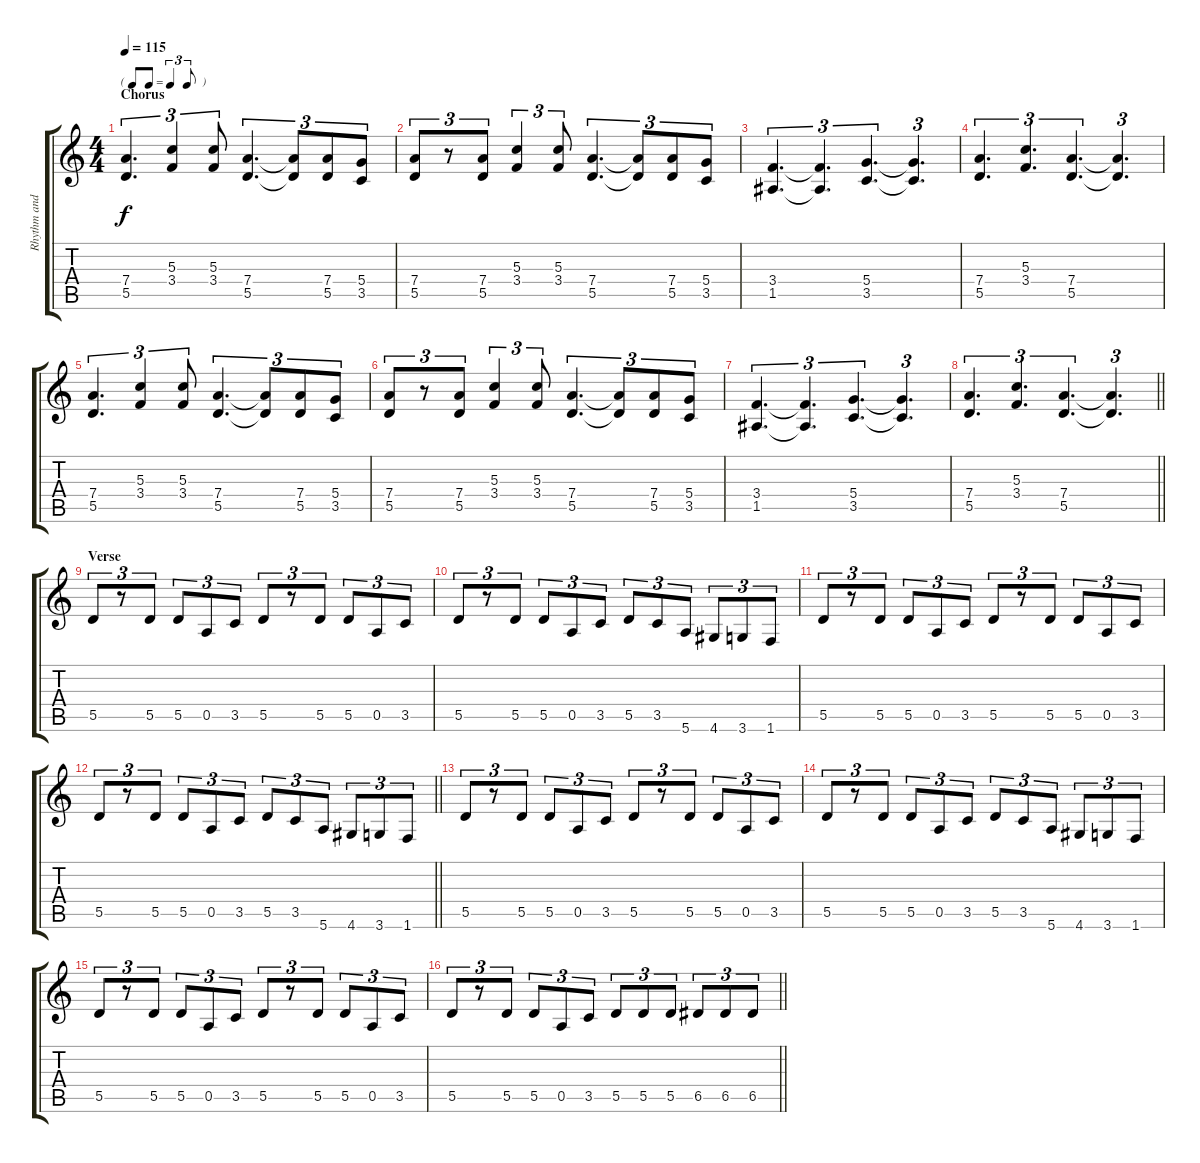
\track ("Rhythm and Lead guitar" "Rhythm and") {instrument overdrivenguitar}
\staff {score tabs}
\tuning (E4 B3 G3 D3 A2 E2) {hide}
\ts (4 4)
\tf triplet8th
\section ("" "Chorus")
\tempo 115
\clef g2
\ks c
(7.4 5.5).4{d tu (3 2) dy f} (5.3 3.4).4{tu (3 2)} (5.3 3.4).8{tu (3 2)} (7.4 5.5).4{d tu (3 2)} (7.4{t} 5.5{t}).8{tu (3 2)} (7.4 5.5).8{tu (3 2)} (5.4 3.5).8{tu (3 2)} |
(7.4 5.5).8{tu (3 2)} r.8{tu (3 2)} (7.4 5.5).8{tu (3 2)} (5.3 3.4).4{tu (3 2)} (5.3 3.4).8{tu (3 2)} (7.4 5.5).4{d tu (3 2)} (7.4{t} 5.5{t}).8{tu (3 2)} (7.4 5.5).8{tu (3 2)} (5.4 3.5).8{tu (3 2)} |
(3.4 1.5).4{d tu (3 2)} (3.4{t} 1.5{t}).4{d tu (3 2)} (5.4 3.5).4{d tu (3 2)} (5.4{t} 3.5{t}).4{d tu (3 2)} |
(7.4 5.5).4{d tu (3 2)} (5.3 3.4).4{d tu (3 2)} (7.4 5.5).4{d tu (3 2)} (7.4{t} 5.5{t}).4{d tu (3 2)} |
(7.4 5.5).4{d tu (3 2)} (5.3 3.4).4{tu (3 2)} (5.3 3.4).8{tu (3 2)} (7.4 5.5).4{d tu (3 2)} (7.4{t} 5.5{t}).8{tu (3 2)} (7.4 5.5).8{tu (3 2)} (5.4 3.5).8{tu (3 2)} |
(7.4 5.5).8{tu (3 2)} r.8{tu (3 2)} (7.4 5.5).8{tu (3 2)} (5.3 3.4).4{tu (3 2)} (5.3 3.4).8{tu (3 2)} (7.4 5.5).4{d tu (3 2)} (7.4{t} 5.5{t}).8{tu (3 2)} (7.4 5.5).8{tu (3 2)} (5.4 3.5).8{tu (3 2)} |
(3.4 1.5).4{d tu (3 2)} (3.4{t} 1.5{t}).4{d tu (3 2)} (5.4 3.5).4{d tu (3 2)} (5.4{t} 3.5{t}).4{d tu (3 2)} |
\barLineRight lightlight
(7.4 5.5).4{d tu (3 2)} (5.3 3.4).4{d tu (3 2)} (7.4 5.5).4{d tu (3 2)} (7.4{t} 5.5{t}).4{d tu (3 2)} |
\section ("" "Verse")
5.5.8{tu (3 2)} r.8{tu (3 2)} 5.5.8{tu (3 2)} 5.5.8{tu (3 2)} 0.5.8{tu (3 2)} 3.5.8{tu (3 2)} 5.5.8{tu (3 2)} r.8{tu (3 2)} 5.5.8{tu (3 2)} 5.5.8{tu (3 2)} 0.5.8{tu (3 2)} 3.5.8{tu (3 2)} |
5.5.8{tu (3 2)} r.8{tu (3 2)} 5.5.8{tu (3 2)} 5.5.8{tu (3 2)} 0.5.8{tu (3 2)} 3.5.8{tu (3 2)} 5.5.8{tu (3 2)} 3.5.8{tu (3 2)} 5.6.8{tu (3 2)} 4.6.8{tu (3 2)} 3.6.8{tu (3 2)} 1.6.8{tu (3 2)} |
5.5.8{tu (3 2)} r.8{tu (3 2)} 5.5.8{tu (3 2)} 5.5.8{tu (3 2)} 0.5.8{tu (3 2)} 3.5.8{tu (3 2)} 5.5.8{tu (3 2)} r.8{tu (3 2)} 5.5.8{tu (3 2)} 5.5.8{tu (3 2)} 0.5.8{tu (3 2)} 3.5.8{tu (3 2)} |
\barLineRight lightlight
5.5.8{tu (3 2)} r.8{tu (3 2)} 5.5.8{tu (3 2)} 5.5.8{tu (3 2)} 0.5.8{tu (3 2)} 3.5.8{tu (3 2)} 5.5.8{tu (3 2)} 3.5.8{tu (3 2)} 5.6.8{tu (3 2)} 4.6.8{tu (3 2)} 3.6.8{tu (3 2)} 1.6.8{tu (3 2)} |
5.5.8{tu (3 2)} r.8{tu (3 2)} 5.5.8{tu (3 2)} 5.5.8{tu (3 2)} 0.5.8{tu (3 2)} 3.5.8{tu (3 2)} 5.5.8{tu (3 2)} r.8{tu (3 2)} 5.5.8{tu (3 2)} 5.5.8{tu (3 2)} 0.5.8{tu (3 2)} 3.5.8{tu (3 2)} |
5.5.8{tu (3 2)} r.8{tu (3 2)} 5.5.8{tu (3 2)} 5.5.8{tu (3 2)} 0.5.8{tu (3 2)} 3.5.8{tu (3 2)} 5.5.8{tu (3 2)} 3.5.8{tu (3 2)} 5.6.8{tu (3 2)} 4.6.8{tu (3 2)} 3.6.8{tu (3 2)} 1.6.8{tu (3 2)} |
5.5.8{tu (3 2)} r.8{tu (3 2)} 5.5.8{tu (3 2)} 5.5.8{tu (3 2)} 0.5.8{tu (3 2)} 3.5.8{tu (3 2)} 5.5.8{tu (3 2)} r.8{tu (3 2)} 5.5.8{tu (3 2)} 5.5.8{tu (3 2)} 0.5.8{tu (3 2)} 3.5.8{tu (3 2)} |
\barLineRight lightlight
5.5.8{tu (3 2)} r.8{tu (3 2)} 5.5.8{tu (3 2)} 5.5.8{tu (3 2)} 0.5.8{tu (3 2)} 3.5.8{tu (3 2)} 5.5.8{tu (3 2)} 5.5.8{tu (3 2)} 5.5.8{tu (3 2)} 6.5.8{tu (3 2)} 6.5.8{tu (3 2)} 6.5.8{tu (3 2)}
